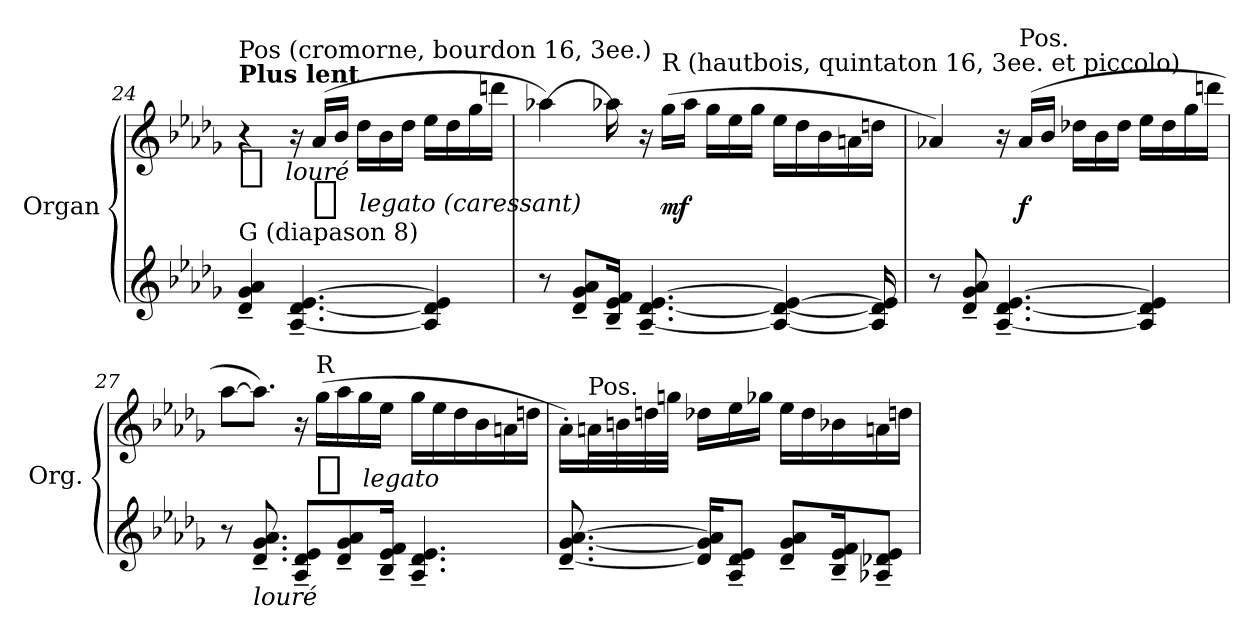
**kern	**kern	**dynam
*part1	*part1	*part1
*staff2	*staff1	*staff1/2
*I"Organ	*	*
*I'Org.	*	*
*clefG2	*clefG2	*
*k[b-e-a-d-g-]	*k[b-e-a-d-g-]	*
*D-:	*D-:	*
=24	=24	=24
!	!LO:TX:a:B:t=Plus lent	!
!	!LO:TX:a:t=Pos (cromorne, bourdon 16, 3ee.)	!
!LO:TX:a:t=G (diapason 8)	!	!
!	!	!LO:DY:t=%s louré
4d-~ 4g-~ 4a-~	4r	mf
[4.A-~ [4.d-~ [4.e-~	16r	.
!	!	!LO:DY:t=%s legato (caressant)
.	(16a-LL	f
.	16b-JJ	.
.	16dd-LL	.
.	16b-	.
.	16dd-JJ	.
4A-] 4d-] 4e-]	16ee-LL	.
.	16dd-	.
.	16gg-	.
.	16dddnJJ	.
=25	=25	=25
8r	[4aa-X)	.
8d-~ 8g-~ 8a-~L	.	.
16B-~ 16e-~ 16f~Jk	16aa-X]	.
[4.A-~ [4.d-~ [4.e-~	16r	.
!	!LO:TX:a:t=R (hautbois, quintaton 16, 3ee. et piccolo)	!
.	(16gg-LL	mf
.	16aa-JJ	.
.	16gg-LL	.
.	16ee-	.
.	16gg-JJ	.
4A-_ 4d-_ 4e-_	16ee-LL	.
.	16dd-	.
.	16b-	.
.	16an	.
16A-] 16d-] 16e-]	16ddnJJ	.
=26	=26	=26
8r	4a-X)	.
8d-~ 8g-~ 8a-~	.	.
[4.A-~ [4.d-~ [4.e-~	16r	.
!	!LO:TX:a:t=Pos.	!
.	(>16a-LL	f
.	16b-JJ	.
.	16dd-XLL	.
.	16b-	.
.	16dd-JJ	.
4A-] 4d-] 4e-]	16ee-LL	.
.	16dd-	.
.	16gg-	.
.	16dddnJJ	.
=27	=27	=27
8r	[8aa-L	.
!LO:TX:b:i:t=louré	!	!
8.d-~ 8.g-~ 8.a-~	8.aa-J])	.
8A-~ 8d-~ 8e-~L	16r	.
!	!LO:TX:a:t=R	!
!	!	!LO:DY:t=%s legato
.	(16gg-LL	mf
8d-~ 8g-~ 8a-~	16aa-	.
.	16gg-	.
16B-~ 16e-~ 16f~Jk	16ee-JJ	.
4.A-~ 4.d-~ 4.e-~	16gg-LL	.
.	16ee-	.
.	16dd-	.
.	16b-	.
.	16an	.
.	16ddnJJ	.
=28	=28	=28
[8.d-~ [8.g-~ [8.a-~	16a-'LL)	.
!	!LO:TX:a:t=Pos.	!
.	32aniL	.
.	32bn	.
.	32ddn	.
.	32ggnJJJ	.
16d-] 16g-] 16a-]KL	16dd-XLL	.
8A-~ 8d-~ 8e-~J	16ee-	.
.	16gg-XJJ	.
8d-~ 8g-~ 8a-~L	16ee-LL	.
.	16dd-	.
16B-~ 16e-~ 16f~K	16b-X	.
8A-X~ 8d-X~ 8e-~J	16an	.
.	16ddnJJ	.
=	=	=
*-	*-	*-
